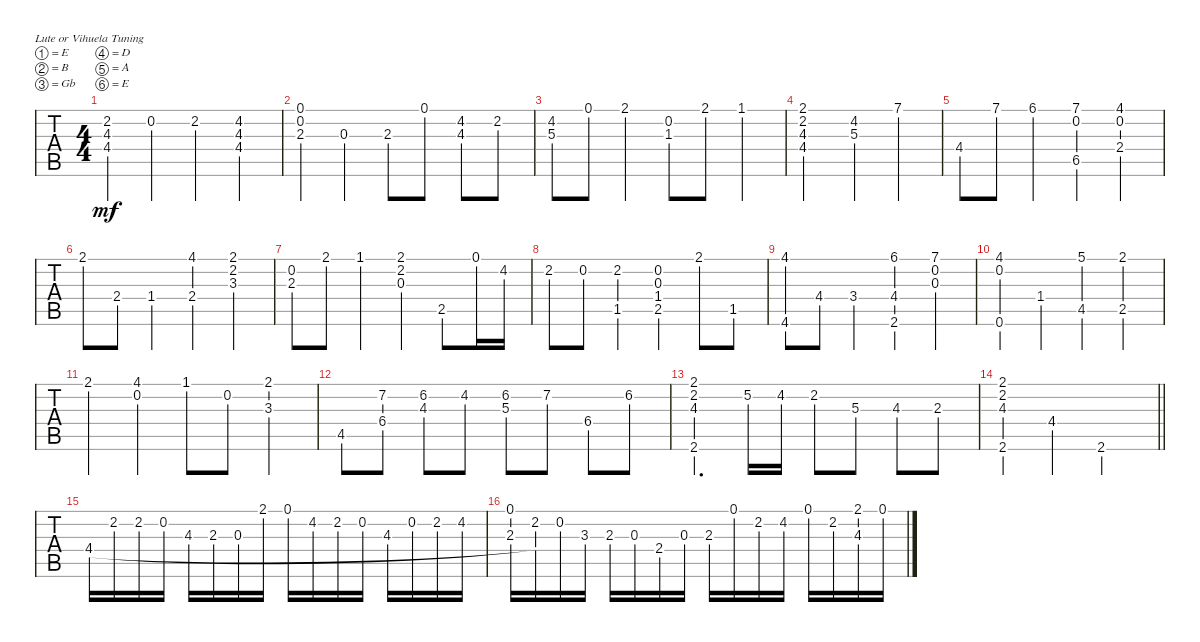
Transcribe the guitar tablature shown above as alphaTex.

\bracketExtendMode groupsimilarinstruments
\singleTrackTrackNamePolicy hidden
\multiTrackTrackNamePolicy hidden
\firstSystemTrackNameOrientation horizontal
\otherSystemsTrackNameOrientation horizontal
\track ("" "S-Gt") {instrument acousticguitarsteel}
\staff {tabs}
\tuning (E4 B3 Gb3 D3 A2 E2)
\ts (4 4)
\tempo (85 hide)
\clef g2
\ks c
(4.4 4.3 2.2).4{dy mf} 0.2.4 2.2.4 (4.4 4.3 4.2).4 |
(2.3 0.2 0.1).4 0.3.4 2.3.8 0.1.8 (4.3 4.2).8 2.2.8 |
(5.3 4.2).8 0.1.8 2.1.4 (1.3 0.2).8 2.1.8 1.1.4 |
(4.4 4.3 2.2 2.1).2 (5.3 4.2).4 7.1.4 |
4.4.8 7.1.8 6.1.4 (6.5 7.1 0.2).4 (4.1 0.2 2.4).4 |
2.1.8 2.4.8 1.4.4 (4.1 2.4).4 (2.2 3.3 2.1).4 |
(0.2 2.3).8 2.1.8 1.1.4 (0.3 2.2 2.1).4 2.5.8 0.1.16 4.2.16 |
2.2.8 0.2.8 (2.2 1.5).4 (2.5 1.4 0.3 0.2).4 2.1.8 1.5.8 |
(4.6 4.1).8 4.4.8 3.4.4 (2.6 4.4 6.1).4 (0.3 7.1 0.2).4 |
(0.6 4.1 0.2).4 1.4.4 (5.1 4.5).4 (2.1 2.5).4 |
2.1.4 (4.1 0.2).4 1.1.8 0.2.8 (2.1 3.3).4 |
4.5.8 (6.4 7.2).8 (6.2 4.3).8 4.2.8 (6.2 5.3).8 7.2.8 6.4.8 6.2.8 |
(2.6 4.3 2.1 2.2).4{d} 5.2.16 4.2.16 2.2.8 5.3.8 4.3.8 2.3.8 |
\barLineRight lightlight
(2.6 4.3 2.2 2.1).4 4.4.4 2.6.2 |
4.4.16 2.2.16 2.2.16 0.2.16 4.3.16 2.3.16 0.3.16 2.1.16 0.1.16 4.2.16 2.2.16 0.2.16 4.3.16 0.2.16 2.2.16 4.2.16 |
(2.3 0.1).16 (4.4{t} 2.2).16 0.2.16 3.3.16 2.3.16 0.3.16 2.4.16 0.3.16 2.3.16 0.1.16 2.2.16 4.2.16 0.1.16 2.2.16 (4.3 2.1).16 0.1.16
